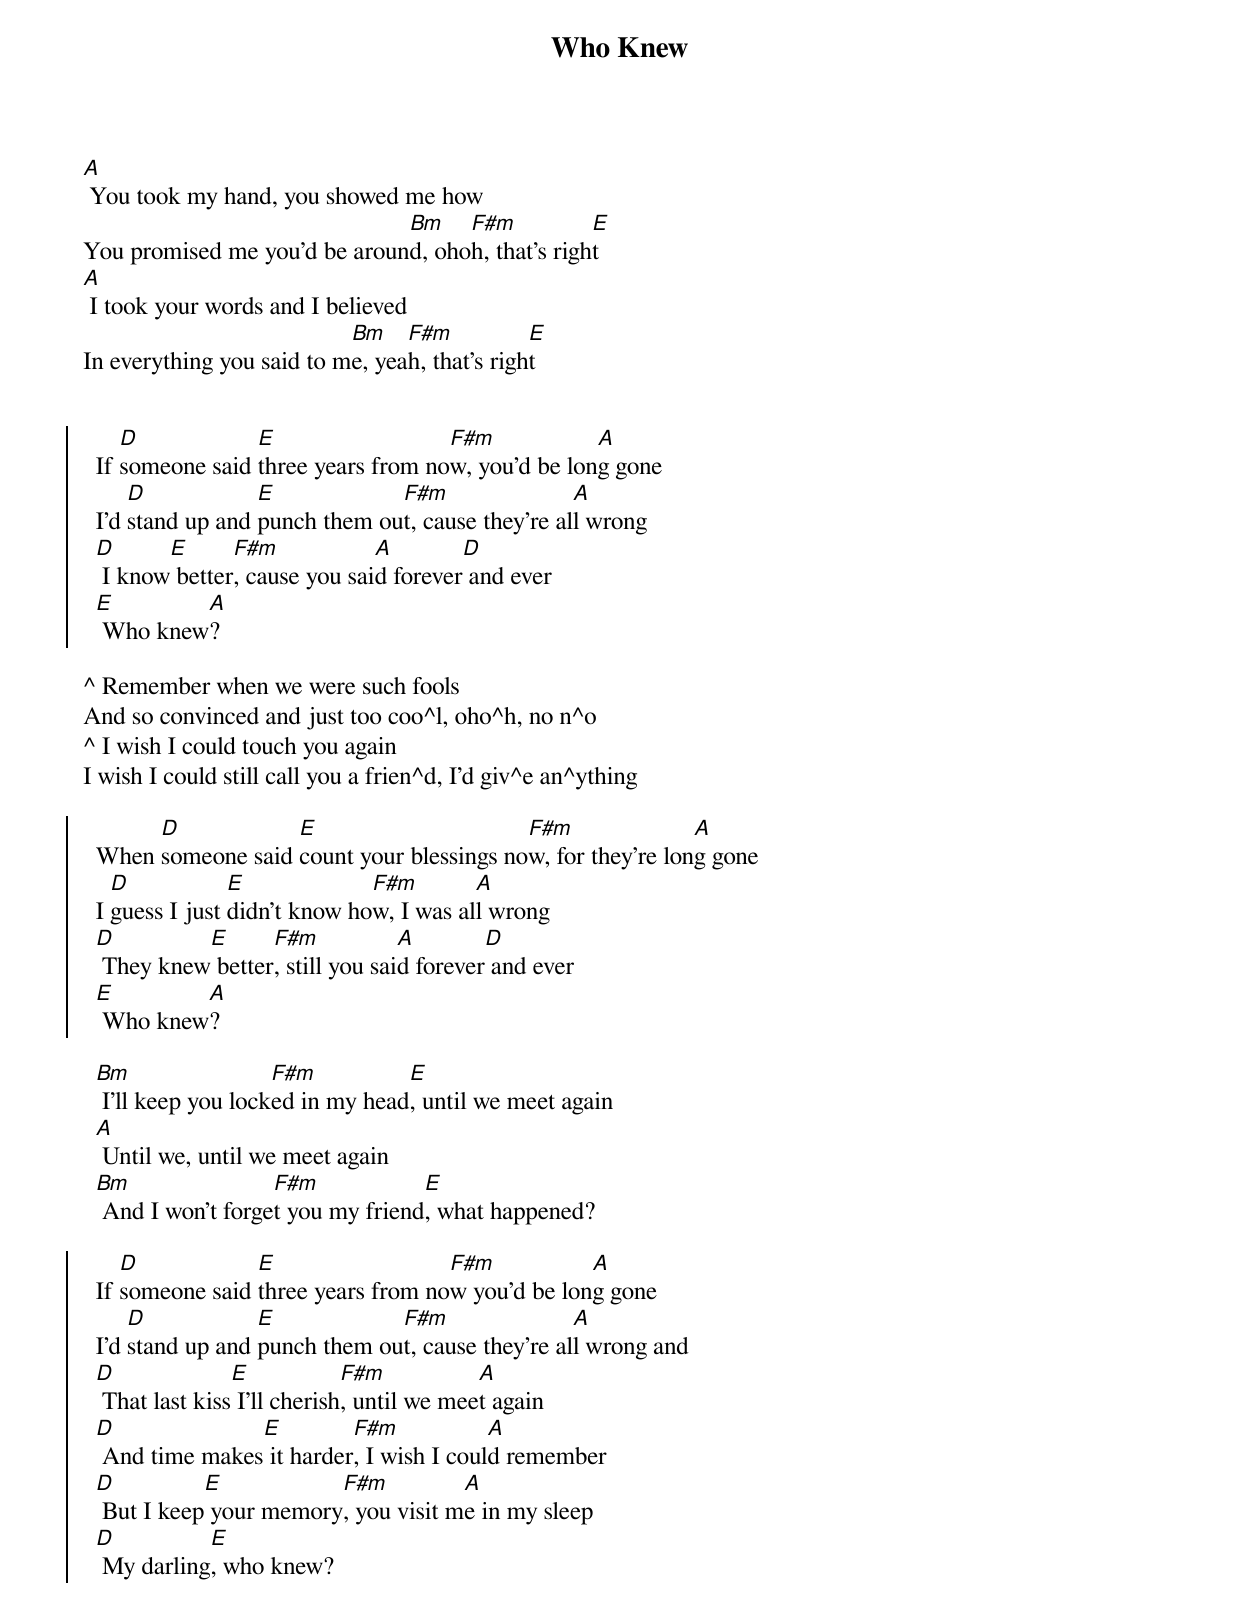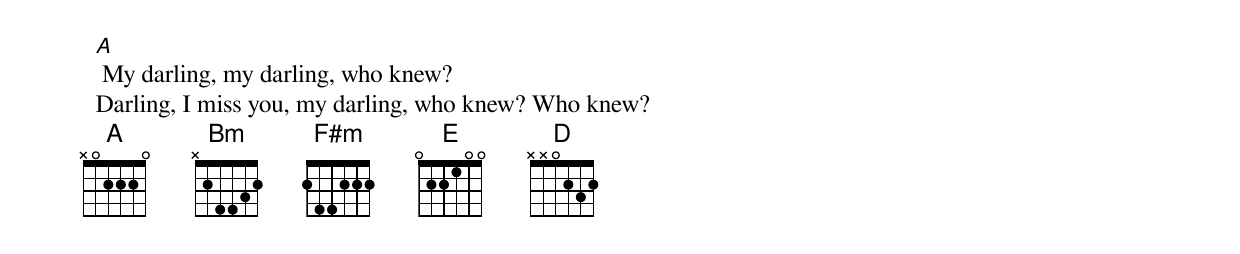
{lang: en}
{title: Who Knew}
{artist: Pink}


[A] You took my hand, you showed me how
You promised me you'd be aroun[Bm]d, oho[F#m]h, that's righ[E]t
[A] I took your words and I believed
In everything you said to m[Bm]e, yea[F#m]h, that's righ[E]t


{soc}
  If [D]someone said [E]three years from no[F#m]w, you'd be lon[A]g gone
  I'd [D]stand up and [E]punch them ou[F#m]t, cause they're al[A]l wrong
  [D] I know[E] better[F#m], cause you sai[A]d forever[D] and ever
  [E] Who knew[A]?
{eoc}

^ Remember when we were such fools
And so convinced and just too coo^l, oho^h, no n^o
^ I wish I could touch you again
I wish I could still call you a frien^d, I'd giv^e an^ything

{soc}
  When [D]someone said [E]count your blessings no[F#m]w, for they're lon[A]g gone
  I [D]guess I just [E]didn't know ho[F#m]w, I was al[A]l wrong
  [D] They knew[E] better[F#m], still you sai[A]d forever[D] and ever
  [E] Who knew[A]?
{eoc}

{sob}
  [Bm] I'll keep you lock[F#m]ed in my head[E], until we meet again
  [A] Until we, until we meet again
  [Bm] And I won't forge[F#m]t you my friend[E], what happened?
{eob}

{soc}
  If [D]someone said [E]three years from no[F#m]w you'd be lon[A]g gone
  I'd [D]stand up and [E]punch them ou[F#m]t, cause they're al[A]l wrong and
  [D] That last kiss[E] I'll cherish[F#m], until we mee[A]t again
  [D] And time makes[E] it harder[F#m], I wish I coul[A]d remember
  [D] But I keep[E] your memory[F#m], you visit m[A]e in my sleep
  [D] My darling[E], who knew?
{eoc}

{sob}
  [A] My darling, my darling, who knew?
  Darling, I miss you, my darling, who knew? Who knew?
{eob}
